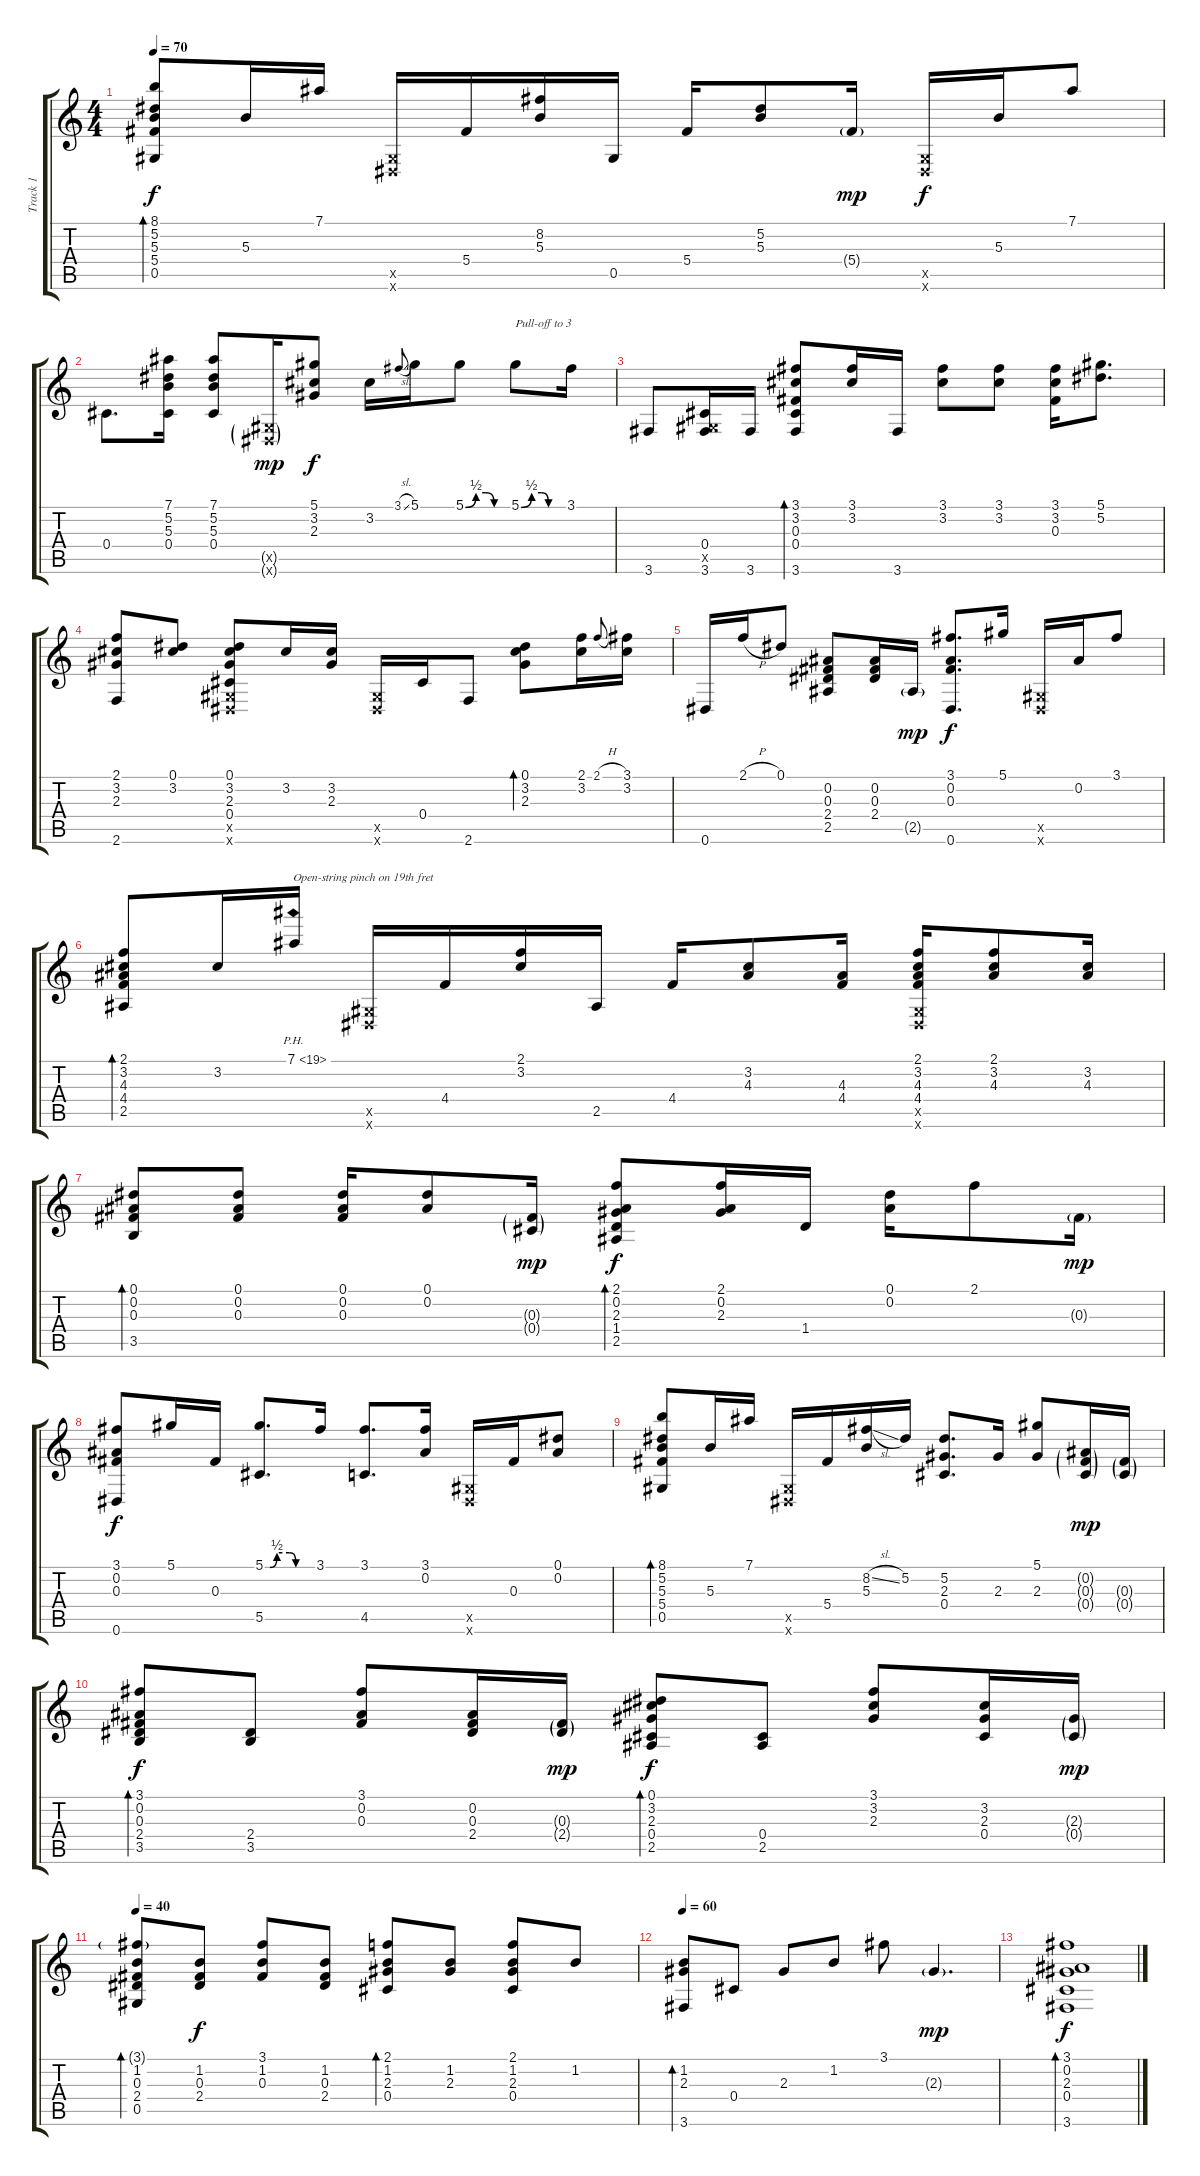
\track ("Track 1" "Track 1") {instrument acousticguitarsteel}
\staff {score tabs}
\tuning (Eb4 Bb3 Gb3 Db3 Ab2 Eb2) {hide}
\ts (4 4)
\tempo 70
\clef g2
\ks c
(8.1 5.2 5.3 5.4 0.5).8{bd 120 dy f} 5.3.16 7.1.16 (0.5{x} 0.6{x}).16 5.4.16 (8.2 5.3).16 0.5.16 5.4.16 (5.2 5.3).8 5.4{g}.16{dy mp} (0.5{x} 0.6{x}).16{dy f} 5.3.16 7.1.8 |
0.4.8{d} (7.1 5.2 5.3 0.4).16 (7.1 5.2 5.3 0.4).8 (0.5{g x} 0.6{g x}).16{dy mp} (5.1 3.2 2.3).8{dy f} 3.2.16 3.1{sl}.8{gr onbeat} 5.1.16 5.1{be (custom 0 0 15 2 29 2 41 0 60 0)}.8 5.1{be (custom 0 0 15 2 29 2 39 0 60 0)}.8{txt "Pull-off to 3"} 3.1.16 |
3.6.8 (0.4 0.5{x} 3.6).16 3.6.16 (3.1 3.2 0.3 0.4 3.6).8{bd 60} (3.1 3.2).16 3.6.16 (3.1 3.2).8 (3.1 3.2).8 (3.1 3.2 0.3).16 (5.1 5.2).8{d} |
(2.1 3.2 2.3 2.6).8 (0.1 3.2).8 (0.1 3.2 2.3 0.4 0.5{x} 0.6{x}).8 3.2.16 (3.2 2.3).16 (0.5{x} 0.6{x}).16 0.4.16 2.6.8 (0.1 3.2 2.3).8{bd 120} (2.1 3.2).16 2.1{h}.8{gr onbeat} (3.1 3.2).16 |
0.6.16 2.1{h}.16 0.1.8 (0.2 0.3 2.4 2.5).8 (0.2 0.3 2.4).16 2.5{g}.16{dy mp} (3.1 0.2 0.3 0.6).8{d dy f} 5.1.16 (0.5{x} 0.6{x}).16 0.2.16 3.1.8 |
(2.1 3.2 4.3 4.4 2.5).8{bd 60} 3.2.16 7.1{ph 12}.16{txt "Open-string pinch on 19th fret"} (0.5{x} 0.6{x}).16 4.4.16 (2.1 3.2).16 2.5.16 4.4.16 (3.2 4.3).8 (4.3 4.4).16 (2.1 3.2 4.3 4.4 0.5{x} 0.6{x}).16 (2.1 3.2 4.3).8 (3.2 4.3).16 |
(0.1 0.2 0.3 3.5).8{bd 60} (0.1 0.2 0.3).8 (0.1 0.2 0.3).16 (0.1 0.2).8 (0.3{g} 0.4{g}).16{dy mp} (2.1 0.2 2.3 1.4 2.5).8{bd 60 dy f} (2.1 0.2 2.3).16 1.4.16 (0.1 0.2).16 2.1.8 0.3{g}.16{dy mp} |
(3.1 0.2 0.3 0.6).8{dy f} 5.1.16 0.3.16 (5.1{be (custom 0 0 6 0 15 2 31 2 39 0 48 0 60 0)} 5.5).8{d} 3.1.16 (3.1 4.5).8{d} (3.1 0.2).16 (0.5{x} 0.6{x}).16 0.3.16 (0.1 0.2).8 |
(8.1 5.2 5.3 5.4 0.5).8{bd 120} 5.3.16 7.1.16 (0.5{x} 0.6{x}).16 5.4.16 (8.2{sl} 5.3).16 5.2.16 (5.2 2.3 0.4).8{d} 2.3.16 (5.1 2.3).8 (0.2{g} 0.3{g} 0.4{g}).16{dy mp} (0.3{g} 0.4{g}).16 |
(3.1 0.2 0.3 2.4 3.5).8{bd 60 dy f} (2.4 3.5).8 (3.1 0.2 0.3).8 (0.2 0.3 2.4).16 (0.3{g} 2.4{g}).16{dy mp} (0.1 3.2 2.3 0.4 2.5).8{bd 120 dy f} (0.4 2.5).8 (3.1 3.2 2.3).8 (3.2 2.3 0.4).16 (2.3{g} 0.4{g}).16{dy mp} |
\tempo 40
(3.1{g} 1.2 0.3 2.4 0.5).8{bd 120} (1.2 0.3 2.4).8{dy f} (3.1 1.2 0.3).8 (1.2 0.3 2.4).8 (2.1 1.2 2.3 0.4).8{bd 120} (1.2 2.3).8 (2.1 1.2 2.3 0.4).8 1.2.8 |
\tempo 60
(1.2 2.3 3.6).8{bd 240} 0.4.8 2.3.8 1.2.8 3.1.8 2.3{g}.4{d dy mp} |
(3.1 0.2 2.3 0.4 3.6).1{bd 240 dy f}
